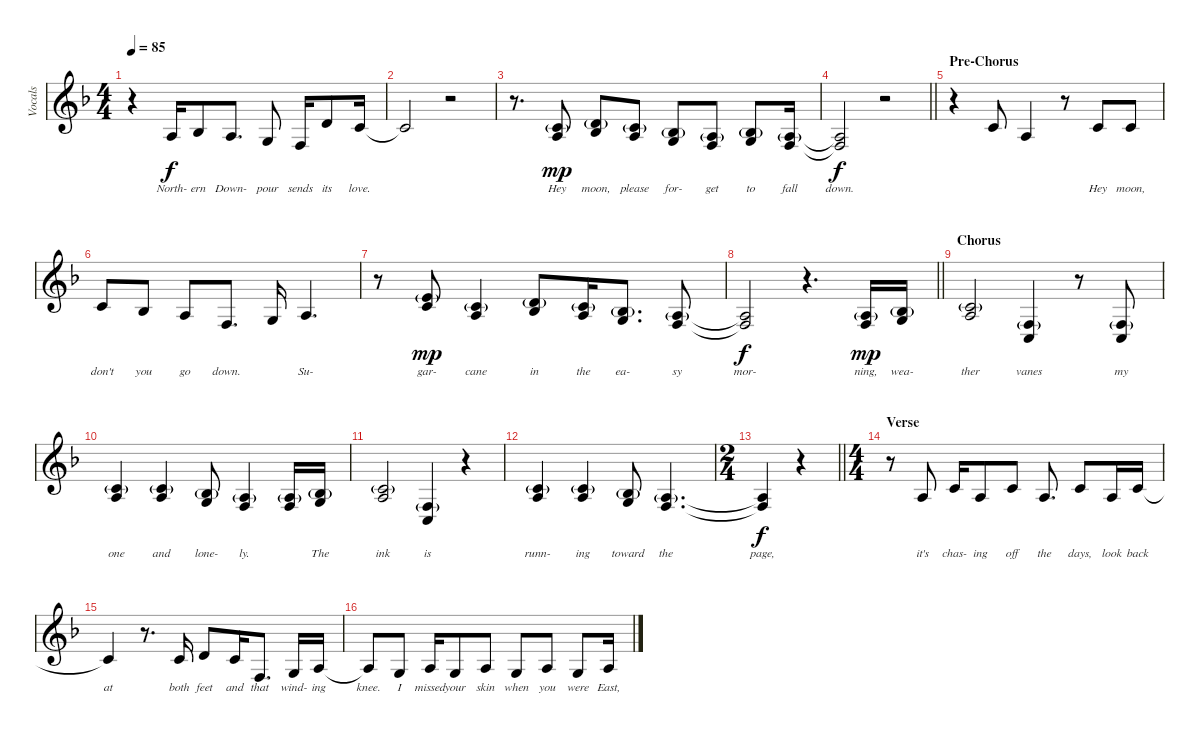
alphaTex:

\track ("Vocals" "Vocals") {instrument flute}
\staff {score}
\tuning (E4 B3 G3 D3 A2 E2) {hide}
\ts (4 4)
\tempo 85
\clef g2
\ks f
r.4{dy f} 2.3.16{lyrics (0 "North-") lyrics (1 "") lyrics (2 "") lyrics (3 "") lyrics (4 "")} 3.3.8{lyrics (0 "ern") lyrics (1 "") lyrics (2 "") lyrics (3 "") lyrics (4 "")} 2.3.8{d lyrics (0 "Down-") lyrics (1 "") lyrics (2 "") lyrics (3 "") lyrics (4 "")} 0.3.8{lyrics (0 "pour") lyrics (1 "") lyrics (2 "") lyrics (3 "") lyrics (4 "")} 3.4.16{lyrics (0 "sends") lyrics (1 "") lyrics (2 "") lyrics (3 "") lyrics (4 "")} 3.2.8{lyrics (0 "its") lyrics (1 "") lyrics (2 "") lyrics (3 "") lyrics (4 "")} 1.2.16{lyrics (0 "love.") lyrics (1 "") lyrics (2 "") lyrics (3 "") lyrics (4 "")} |
1.2{t}.2{lyrics (0 "") lyrics (1 "") lyrics (2 "") lyrics (3 "") lyrics (4 "")} r.2 |
r.8{d} (1.2{g} 2.3).8{lyrics (0 "Hey") lyrics (1 "") lyrics (2 "") lyrics (3 "") lyrics (4 "") dy mp} (3.2{g} 3.3).8{lyrics (0 "moon,") lyrics (1 "") lyrics (2 "") lyrics (3 "") lyrics (4 "")} (1.2{g} 2.3).8{lyrics (0 "please") lyrics (1 "") lyrics (2 "") lyrics (3 "") lyrics (4 "")} (3.3{g} 5.4).8{lyrics (0 "for-") lyrics (1 "") lyrics (2 "") lyrics (3 "") lyrics (4 "")} (2.3{g} 3.4).8{lyrics (0 "get") lyrics (1 "") lyrics (2 "") lyrics (3 "") lyrics (4 "")} (3.3{g} 5.4).8{lyrics (0 "to") lyrics (1 "") lyrics (2 "") lyrics (3 "") lyrics (4 "")} (2.3{g} 3.4).16{lyrics (0 "fall") lyrics (1 "") lyrics (2 "") lyrics (3 "") lyrics (4 "")} |
\barLineRight lightlight
(2.3{t} 3.4{t}).2{lyrics (0 "down.") lyrics (1 "") lyrics (2 "") lyrics (3 "") lyrics (4 "") dy f} r.2 |
\section ("" "Pre-Chorus")
r.4 1.2.8{lyrics (0 "") lyrics (1 "") lyrics (2 "") lyrics (3 "") lyrics (4 "")} 2.3.4{lyrics (0 "") lyrics (1 "") lyrics (2 "") lyrics (3 "") lyrics (4 "")} r.8 1.2.8{lyrics (0 "Hey") lyrics (1 "") lyrics (2 "") lyrics (3 "") lyrics (4 "")} 1.2.8{lyrics (0 "moon,") lyrics (1 "") lyrics (2 "") lyrics (3 "") lyrics (4 "")} |
1.2.8{lyrics (0 "don't") lyrics (1 "") lyrics (2 "") lyrics (3 "") lyrics (4 "")} 3.3.8{lyrics (0 "you") lyrics (1 "") lyrics (2 "") lyrics (3 "") lyrics (4 "")} 2.3.8{lyrics (0 "go") lyrics (1 "") lyrics (2 "") lyrics (3 "") lyrics (4 "")} 3.4.8{d lyrics (0 "down.") lyrics (1 "") lyrics (2 "") lyrics (3 "") lyrics (4 "")} 0.3.16{lyrics (0 "") lyrics (1 "") lyrics (2 "") lyrics (3 "") lyrics (4 "")} 2.3.4{d lyrics (0 "Su-") lyrics (1 "") lyrics (2 "") lyrics (3 "") lyrics (4 "")} |
r.8 (0.1{g} 1.2).8{lyrics (0 "gar-") lyrics (1 "") lyrics (2 "") lyrics (3 "") lyrics (4 "") dy mp} (1.2{g} 2.3).4{lyrics (0 "cane") lyrics (1 "") lyrics (2 "") lyrics (3 "") lyrics (4 "")} (3.2{g} 3.3).8{lyrics (0 "in") lyrics (1 "") lyrics (2 "") lyrics (3 "") lyrics (4 "")} (1.2{g} 2.3).16{lyrics (0 "the") lyrics (1 "") lyrics (2 "") lyrics (3 "") lyrics (4 "")} (3.3{g} 5.4).8{d lyrics (0 "ea-") lyrics (1 "") lyrics (2 "") lyrics (3 "") lyrics (4 "")} (2.3{g} 3.4).8{lyrics (0 "sy") lyrics (1 "") lyrics (2 "") lyrics (3 "") lyrics (4 "")} |
\barLineRight lightlight
(2.3{t} 3.4{t}).2{lyrics (0 "mor-") lyrics (1 "") lyrics (2 "") lyrics (3 "") lyrics (4 "") dy f} r.4{d} (2.3{g} 3.4).16{lyrics (0 "ning,") lyrics (1 "") lyrics (2 "") lyrics (3 "") lyrics (4 "") dy mp} (3.3{g} 5.4).16{lyrics (0 "wea-") lyrics (1 "") lyrics (2 "") lyrics (3 "") lyrics (4 "")} |
\section ("" "Chorus")
(1.2{g} 2.3).2{lyrics (0 "ther") lyrics (1 "") lyrics (2 "") lyrics (3 "") lyrics (4 "")} (3.4{g} 3.5).4{lyrics (0 "vanes") lyrics (1 "") lyrics (2 "") lyrics (3 "") lyrics (4 "")} r.8 (3.4{g} 3.5).8{lyrics (0 "my") lyrics (1 "") lyrics (2 "") lyrics (3 "") lyrics (4 "")} |
(1.2{g} 2.3).4{lyrics (0 "one") lyrics (1 "") lyrics (2 "") lyrics (3 "") lyrics (4 "")} (1.2{g} 2.3).4{lyrics (0 "and") lyrics (1 "") lyrics (2 "") lyrics (3 "") lyrics (4 "")} (3.3{g} 5.4).8{lyrics (0 "lone-") lyrics (1 "") lyrics (2 "") lyrics (3 "") lyrics (4 "")} (2.3{g} 3.4).4{lyrics (0 "ly.") lyrics (1 "") lyrics (2 "") lyrics (3 "") lyrics (4 "")} (2.3{g} 3.4).16{lyrics (0 "") lyrics (1 "") lyrics (2 "") lyrics (3 "") lyrics (4 "")} (3.3{g} 5.4).16{lyrics (0 "The") lyrics (1 "") lyrics (2 "") lyrics (3 "") lyrics (4 "")} |
(1.2{g} 2.3).2{lyrics (0 "ink") lyrics (1 "") lyrics (2 "") lyrics (3 "") lyrics (4 "")} (3.4{g} 3.5).4{lyrics (0 "is") lyrics (1 "") lyrics (2 "") lyrics (3 "") lyrics (4 "")} r.4 |
(1.2{g} 2.3).4{lyrics (0 "runn-") lyrics (1 "") lyrics (2 "") lyrics (3 "") lyrics (4 "")} (1.2{g} 2.3).4{lyrics (0 "ing") lyrics (1 "") lyrics (2 "") lyrics (3 "") lyrics (4 "")} (3.3{g} 5.4).8{lyrics (0 "toward") lyrics (1 "") lyrics (2 "") lyrics (3 "") lyrics (4 "")} (2.3{g} 3.4).4{d lyrics (0 "the") lyrics (1 "") lyrics (2 "") lyrics (3 "") lyrics (4 "")} |
\ts (2 4)
\barLineRight lightlight
(2.3{t} 3.4{t}).4{lyrics (0 "page,") lyrics (1 "") lyrics (2 "") lyrics (3 "") lyrics (4 "") dy f} r.4 |
\ts (4 4)
\section ("" "Verse")
r.8 2.3.8{lyrics (0 "it's") lyrics (1 "") lyrics (2 "") lyrics (3 "") lyrics (4 "")} 1.2.16{lyrics (0 "chas-") lyrics (1 "") lyrics (2 "") lyrics (3 "") lyrics (4 "")} 2.3.8{lyrics (0 "ing") lyrics (1 "") lyrics (2 "") lyrics (3 "") lyrics (4 "")} 1.2.8{lyrics (0 "off") lyrics (1 "") lyrics (2 "") lyrics (3 "") lyrics (4 "")} 2.3.8{d lyrics (0 "the") lyrics (1 "") lyrics (2 "") lyrics (3 "") lyrics (4 "")} 1.2.8{lyrics (0 "days,") lyrics (1 "") lyrics (2 "") lyrics (3 "") lyrics (4 "")} 2.3.16{lyrics (0 "look") lyrics (1 "") lyrics (2 "") lyrics (3 "") lyrics (4 "")} 1.2.16{lyrics (0 "back") lyrics (1 "") lyrics (2 "") lyrics (3 "") lyrics (4 "")} |
1.2{t}.4{lyrics (0 "at") lyrics (1 "") lyrics (2 "") lyrics (3 "") lyrics (4 "")} r.8{d} 1.2.16{lyrics (0 "both") lyrics (1 "") lyrics (2 "") lyrics (3 "") lyrics (4 "")} 3.2.8{lyrics (0 "feet") lyrics (1 "") lyrics (2 "") lyrics (3 "") lyrics (4 "")} 1.2.16{lyrics (0 "and") lyrics (1 "") lyrics (2 "") lyrics (3 "") lyrics (4 "")} 3.4.8{d lyrics (0 "that") lyrics (1 "") lyrics (2 "") lyrics (3 "") lyrics (4 "")} 0.3.16{lyrics (0 "wind-") lyrics (1 "") lyrics (2 "") lyrics (3 "") lyrics (4 "")} 2.3.16{lyrics (0 "ing") lyrics (1 "") lyrics (2 "") lyrics (3 "") lyrics (4 "")} |
2.3{t}.8{lyrics (0 "knee.") lyrics (1 "") lyrics (2 "") lyrics (3 "") lyrics (4 "")} 0.3.8{lyrics (0 "I") lyrics (1 "") lyrics (2 "") lyrics (3 "") lyrics (4 "")} 2.3.16{lyrics (0 "missed") lyrics (1 "") lyrics (2 "") lyrics (3 "") lyrics (4 "")} 0.3.8{lyrics (0 "your") lyrics (1 "") lyrics (2 "") lyrics (3 "") lyrics (4 "")} 2.3.8{lyrics (0 "skin") lyrics (1 "") lyrics (2 "") lyrics (3 "") lyrics (4 "")} 0.3.8{lyrics (0 "when") lyrics (1 "") lyrics (2 "") lyrics (3 "") lyrics (4 "")} 2.3.8{lyrics (0 "you") lyrics (1 "") lyrics (2 "") lyrics (3 "") lyrics (4 "")} 0.3.8{lyrics (0 "were") lyrics (1 "") lyrics (2 "") lyrics (3 "") lyrics (4 "")} 2.3.16{lyrics (0 "East,") lyrics (1 "") lyrics (2 "") lyrics (3 "") lyrics (4 "")}
